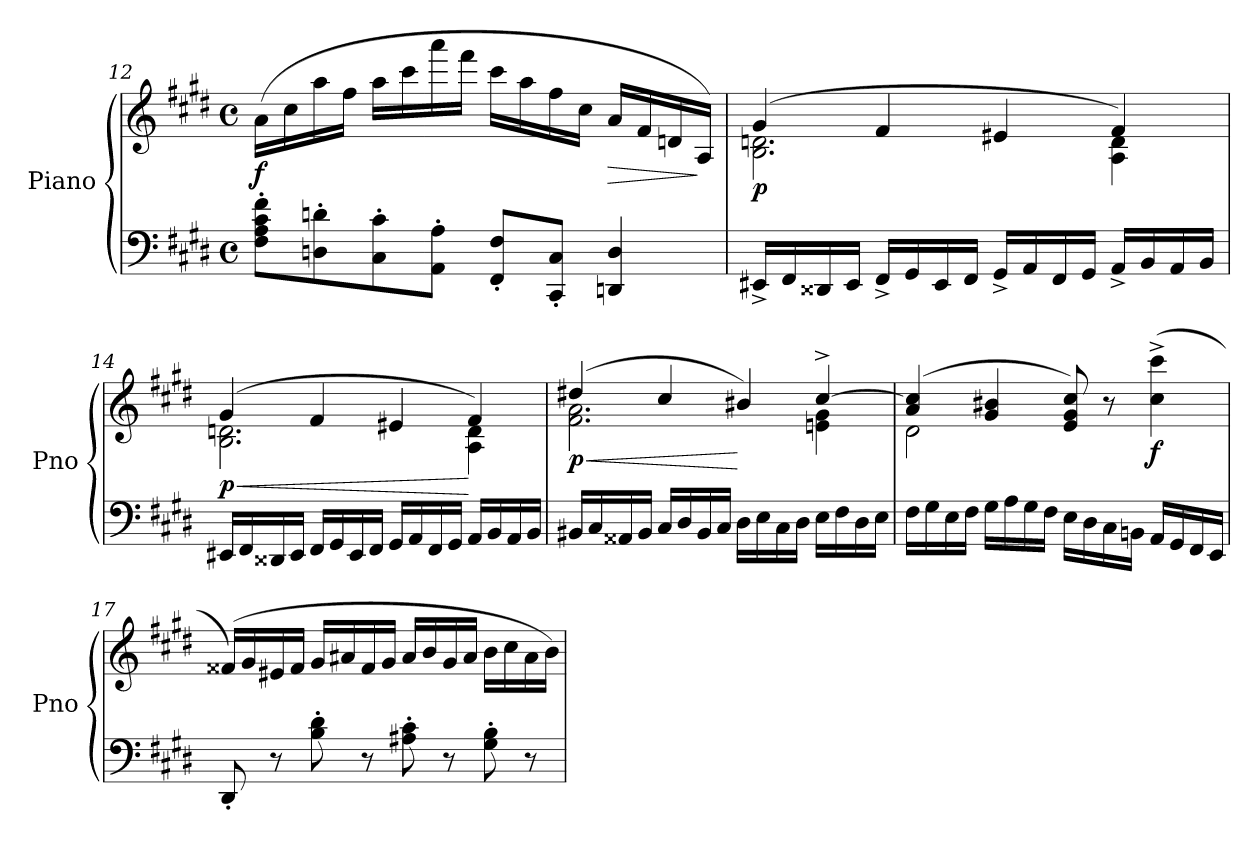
**kern	**kern	**dynam
*part1	*part1	*part1
*staff2	*staff1	*staff1/2
*I"Piano	*	*
*I'Pno	*	*
*clefF4	*clefG2	*
*k[f#c#g#d#]	*k[f#c#g#d#]	*
*M4/4	*M4/4	*
*met(c)	*met(c)	*
=12	=12	=12
!	!	!LO:DY:b
8F#\' 8A\' 8c#\' 8f#\'L	(>16a\LL	f
.	16cc#\	.
8Dn\' 8dn\'	16aa\	.
.	16ff#\JJ	.
8C#\' 8c#\'	16aa\LL	.
.	16ccc#\	.
8AA\' 8A\'J	16aaa\	.
.	16fff#\JJ	.
8FF#/' 8F#/'L	16ccc#\LL	.
.	16aa\	.
8CC#/' 8C#/'J	16ff#\	.
.	16cc#\JJ	.
!	!	!LO:HP:b
4DDn/ 4D/	16a/LL	>
.	16f#/	.
.	16dn/	.
.	16A/JJ)	]
!!LO:LB:g=z
=13	=13	=13
*	*^	*
!	!	!	!LO:DY:b
16EE#X^/LL	(>4g#/	2.B\ 2.dn\	p
16FF#/	.	.	.
16DD##X/	.	.	.
16EE#/JJ	.	.	.
16FF#^/LL	4f#/	.	.
16GG#/	.	.	.
16EE#/	.	.	.
16FF#/JJ	.	.	.
16GG#^/LL	4e#X/	.	.
16AA/	.	.	.
16FF#/	.	.	.
16GG#/JJ	.	.	.
16AA^/LL	4f#/)	4A\ 4d\	.
16BB/	.	.	.
16AA/	.	.	.
16BB/JJ	.	.	.
=14	=14	=14	=14
!	!	!	!LO:HP:b
!	!	!	!LO:DY:n=1:b
16EE#X/LL	(>4g#/	2.B\ 2.dn\	< p
16FF#/	.	.	.
16DD##X/	.	.	.
16EE#/JJ	.	.	.
16FF#/LL	4f#/	.	.
16GG#/	.	.	.
16EE#/	.	.	.
16FF#/JJ	.	.	.
16GG#/LL	4e#X/	.	.
16AA/	.	.	.
16FF#/	.	.	.
16GG#/JJ	.	.	.
16AA/LL	4f#/)	4A\ 4d\	[
16BB/	.	.	.
16AA/	.	.	.
16BB/JJ	.	.	.
!!LO:LB:g=z	!!
=15	=15	=15	=15
!	!	!	!LO:HP:b
!	!	!	!LO:DY:n=1:b
16BB#X/LL	(>4dd#X/	2.f#\ 2.a\	< p
16C#/	.	.	.
16AA##X/	.	.	.
16BB#/JJ	.	.	.
16C#/LL	4cc#/	.	.
16D#/	.	.	.
16BB#/	.	.	.
16C#/JJ	.	.	.
16D#\LL	4b#X/)	.	[
16E\	.	.	.
16C#\	.	.	.
16D#\JJ	.	.	.
16E\LL	[4cc#^/	4en\ 4g#\	.
16F#\	.	.	.
16D#\	.	.	.
16E\JJ	.	.	.
=16	=16	=16	=16
16F#\LL	(>4a/ 4cc#/]	2d#\	.
16G#\	.	.	.
16E\	.	.	.
16F#\JJ	.	.	.
16G#\LL	4g#/ 4b#X/	.	.
16A\	.	.	.
16G#\	.	.	.
16F#\JJ	.	.	.
16E\LL	8e/ 8g#/ 8cc#/)	2ryy	.
16D#\	.	.	.
16C#\	8r	.	.
16BBn\JJ	.	.	.
!	!	!	!LO:DY:b
16AA/LL	(>4cc#\^ 4ccc#\^	.	f
16GG#/	.	.	.
16FF#/	.	.	.
16EE/JJ	.	.	.
*	*v	*v	*
!!LO:LB:g=z
=17	=17	=17
8DD#'/	(>16f##X/LL)	.
.	16g#/	.
8r	16e#X/	.
.	16f##/JJ	.
8B\' 8d#\'	16g#/LL	.
.	16a#X/	.
8r	16f##/	.
.	16g#/JJ	.
8A#X\' 8c#\'	16a#/LL	.
.	16b/	.
8r	16g#/	.
.	16a#/JJ	.
8G#\' 8B\'	16b\LL	.
.	16cc#\	.
8r	16a#\	.
.	16b\JJ)	.
=	=	=
*-	*-	*-
